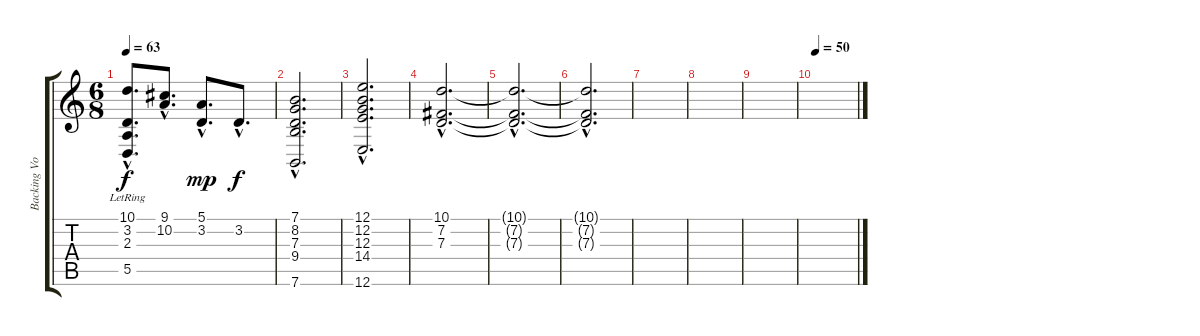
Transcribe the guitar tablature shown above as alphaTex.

\track ("Backing Vocals" "Backing Vo") {instrument choiraahs}
\staff {score tabs}
\tuning (E4 B3 G3 D3 A2 E2) {hide}
\ts (6 8)
\tempo 63
\clef g2
\ks c
(10.1{hac} 3.2{hac} 2.3{hac lr} 5.5{hac lr}).8{d dy f} (9.1{hac} 10.2{hac}).8{d} (5.1{hac} 3.2{hac}).8{d dy mp} 3.2{hac}.8{d dy f} |
(7.1{hac} 8.2{hac} 7.3{hac} 9.4{hac} 7.6{hac}).2{d} |
(12.1{hac} 12.2{hac} 12.3{hac} 14.4{hac} 12.6{hac}).2{d} |
(10.1{hac} 7.2{hac} 7.3{hac}).2{d volume 3} |
(10.1{hac t} 7.2{hac t} 7.3{hac t}).2{d} |
(10.1{hac t} 7.2{hac t} 7.3{hac t}).2{d} |
|
|
|
\tempo 50
